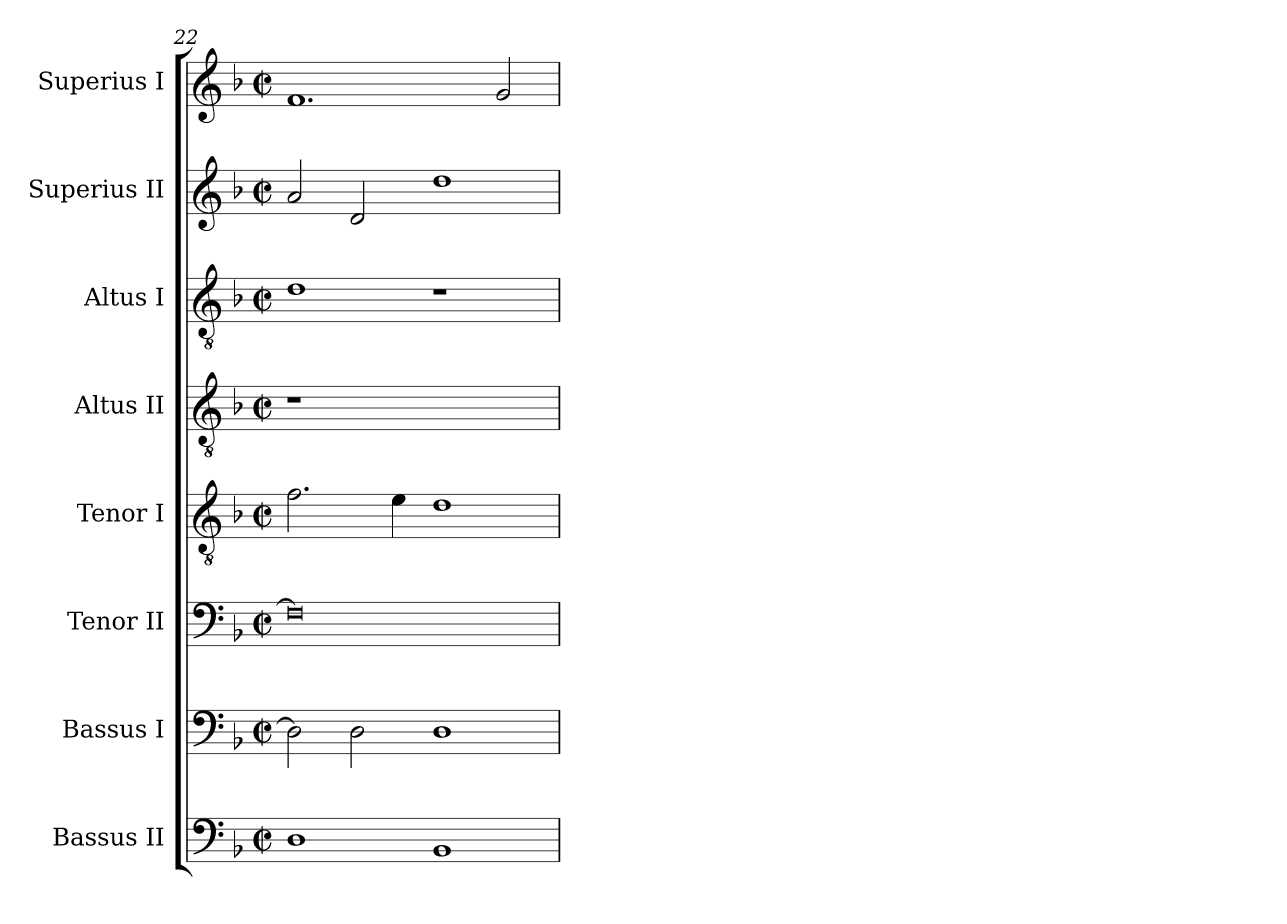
**kern	**kern	**kern	**kern	**kern	**kern	**kern	**kern
*part8	*part7	*part6	*part5	*part4	*part3	*part2	*part1
*staff8	*staff7	*staff6	*staff5	*staff4	*staff3	*staff2	*staff1
*I"Bassus II	*I"Bassus I	*I"Tenor II	*I"Tenor I	*I"Altus II	*I"Altus I	*I"Superius II	*I"Superius I
*I'B. II	*I'B. I	*I'T. II	*I'T. I	*I'A. II	*I'A. I	*I'S. II	*I'S. I
*clefF4	*clefF4	*clefF4	*clefGv2	*clefGv2	*clefGv2	*clefG2	*clefG2
*	*	*	*ITrd7c12	*ITrd7c12	*ITrd7c12	*	*
*k[b-]	*k[b-]	*k[b-]	*k[b-]	*k[b-]	*k[b-]	*k[b-]	*k[b-]
*F:	*F:	*F:	*F:	*F:	*F:	*F:	*F:
*M2/2	*M2/2	*M2/2	*M2/2	*M2/2	*M2/2	*M2/2	*M2/2
*met(c|)	*met(c|)	*met(c|)	*met(c|)	*met(c|)	*met(c|)	*met(c|)	*met(c|)
=22	=22	=22	=22	=22	=22	=22	=22
!	!	!	!	!LO:N:vis=1	!	!	!
1Di	2Di\]	0Fi]	2.Fi\	1r	1Di	2ai/	1.fi
.	2Di\	.	.	.	.	2di/	.
.	.	.	4Ei\	.	.	.	.
1BB-i	1Di	.	1Di	1ryy	1r	1ddi	.
.	.	.	.	.	.	.	2gi/
=	=	=	=	=	=	=	=
*-	*-	*-	*-	*-	*-	*-	*-
